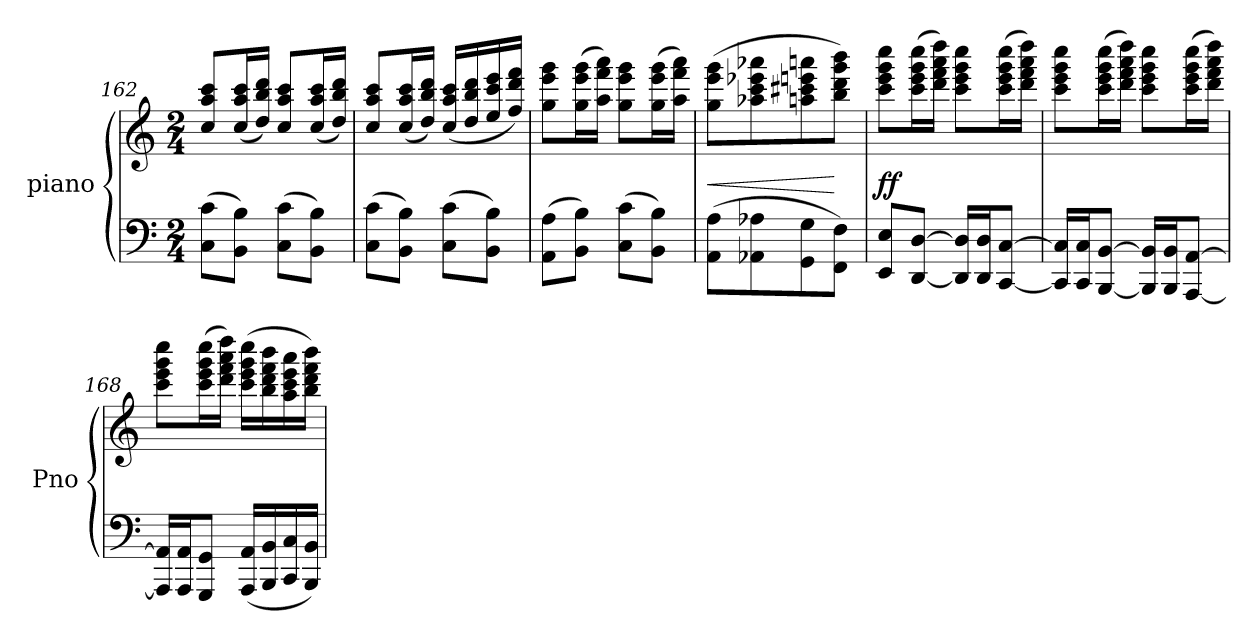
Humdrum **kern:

**kern	**kern	**dynam
*part1	*part1	*part1
*staff2	*staff1	*staff1/2
*I"piano	*	*
*I'Pno	*	*
*clefF4	*clefG2	*
*k[]	*k[]	*
*C:	*C:	*
*M2/4	*M2/4	*
=162	=162	=162
(8C\ 8c\L	8cc/ 8aa/ 8ccc/L	.
8BB\ 8B\J)	(16cc/ 16aa/ 16ccc/L	.
.	16dd/ 16bb/ 16ddd/JJ)	.
(8C\ 8c\L	8cc/ 8aa/ 8ccc/L	.
8BB\ 8B\J)	(16cc/ 16aa/ 16ccc/L	.
.	16dd/ 16bb/ 16ddd/JJ)	.
=163	=163	=163
(8C\ 8c\L	8cc/ 8aa/ 8ccc/L	.
8BB\ 8B\J)	(16cc/ 16aa/ 16ccc/L	.
.	16dd/ 16bb/ 16ddd/JJ)	.
(8C\ 8c\L	(16cc/ 16aa/ 16ccc/LL	.
.	16dd/ 16bb/ 16ddd/	.
8BB\ 8B\J)	16ee/ 16ccc/ 16eee/	.
.	16ff/ 16ddd/ 16fff/JJ)	.
=164	=164	=164
(8AA\ 8A\L	8gg\ 8eee\ 8ggg\L	.
8BB\ 8B\J)	(16gg\ 16eee\ 16ggg\L	.
.	16aa\ 16fff\ 16aaa\JJ)	.
(8C\ 8c\L	8gg\ 8eee\ 8ggg\L	.
8BB\ 8B\J)	(16gg\ 16eee\ 16ggg\L	.
.	16aa\ 16fff\ 16aaa\JJ)	.
=165	=165	=165
(8AA\ 8A\L	(8gg\ 8eee\ 8ggg\L	<
8AA-X\ 8A-X\	8aa-X\ 8ccc\ 8eee-X\ 8aaa-X\	.
8GG\ 8G\	8aan\ 8ccc#X\ 8eeen\ 8aaan\	.
8FF\ 8F\J)	8bb\ 8ddd\ 8ggg\ 8bbb\J)	[
=166	=166	=166
8EE/ 8E/L	8ccc\ 8eee\ 8ggg\ 8cccc\L	ff
[8DD/ [8D/J	(16ccc\ 16eee\ 16ggg\ 16cccc\L	.
.	16ddd\ 16fff\ 16aaa\ 16dddd\JJ)	.
16DD]/ 16D]/LL	8ccc\ 8eee\ 8ggg\ 8cccc\L	.
16DD/ 16D/J	.	.
[8CC/ [8C/J	(16ccc\ 16eee\ 16ggg\ 16cccc\L	.
.	16ddd\ 16fff\ 16aaa\ 16dddd\JJ)	.
=167	=167	=167
16CC]/ 16C]/LL	8ccc\ 8eee\ 8ggg\ 8cccc\L	.
16CC/ 16C/J	.	.
[8BBB/ [8BB/J	(16ccc\ 16eee\ 16ggg\ 16cccc\L	.
.	16ddd\ 16fff\ 16aaa\ 16dddd\JJ)	.
16BBB]/ 16BB]/LL	8ccc\ 8eee\ 8ggg\ 8cccc\L	.
16BBB/ 16BB/J	.	.
[8AAA/ [8AA/J	(16ccc\ 16eee\ 16ggg\ 16cccc\L	.
.	16ddd\ 16fff\ 16aaa\ 16dddd\JJ)	.
=168	=168	=168
16AAA]/ 16AA]/LL	8ccc\ 8eee\ 8ggg\ 8cccc\L	.
16AAA/ 16AA/J	.	.
8GGG/ 8GG/J	(16ccc\ 16eee\ 16ggg\ 16cccc\L	.
.	16ddd\ 16fff\ 16aaa\ 16dddd\JJ)	.
(16AAA/ 16AA/LL	(16ccc\ 16eee\ 16ggg\ 16cccc\LL	.
16BBB/ 16BB/	16bb\ 16ddd\ 16fff\ 16bbb\	.
16CC/ 16C/	16aa\ 16ccc\ 16eee\ 16aaa\	.
16BBB/ 16BB/JJ)	16bb\ 16ddd\ 16fff\ 16bbb\JJ)	.
=	=	=
*-	*-	*-
